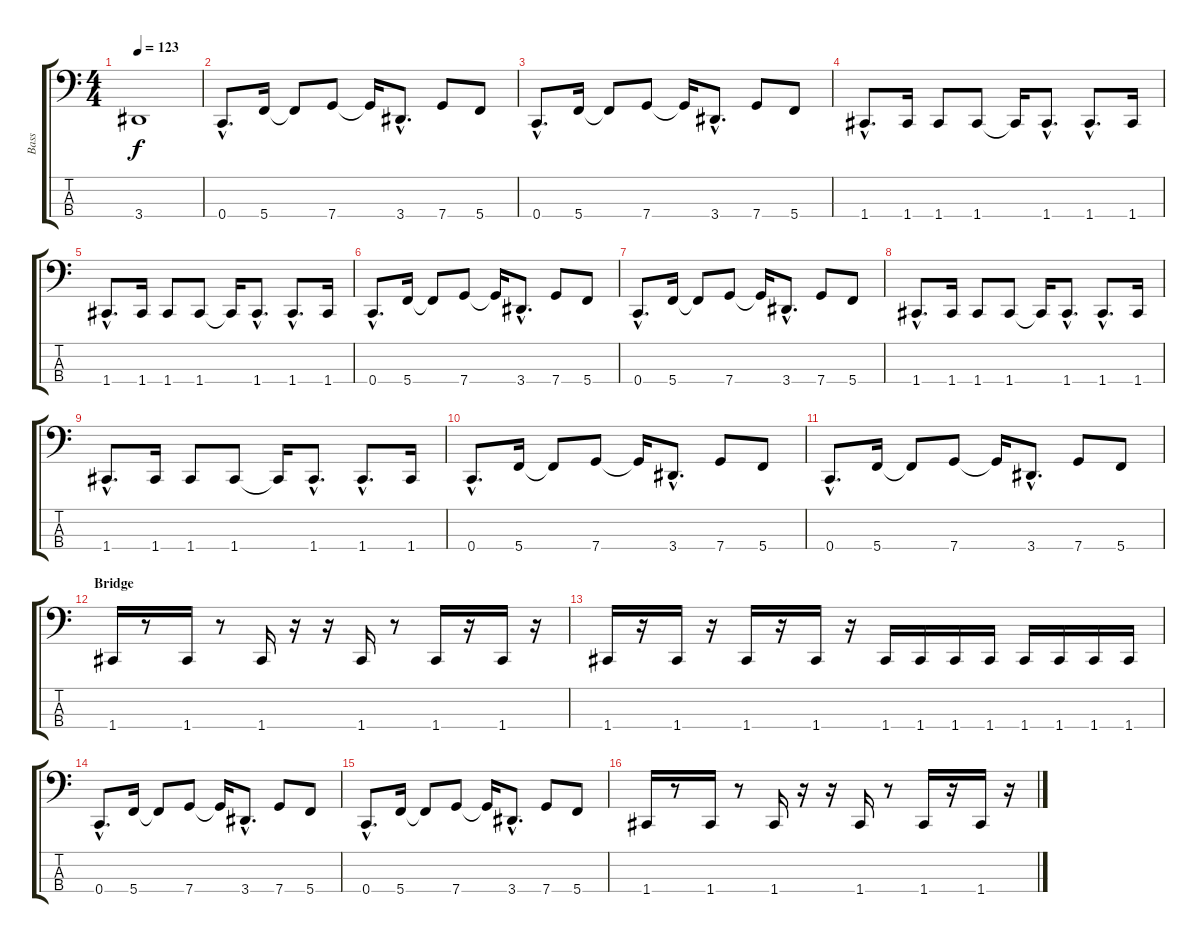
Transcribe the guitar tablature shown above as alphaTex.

\track ("Bass" "Bass") {instrument electricbasspick}
\staff {score tabs}
\tuning (F2 C2 G1 C1) {hide}
\ts (4 4)
\tempo 123
\clef f4
\ks c
3.4{t}.1{dy f} |
0.4{hac}.8{d} 5.4.16 5.4{t}.8 7.4.8 7.4{t}.16 3.4{hac}.8{d} 7.4.8 5.4.8 |
0.4{hac}.8{d} 5.4.16 5.4{t}.8 7.4.8 7.4{t}.16 3.4{hac}.8{d} 7.4.8 5.4.8 |
1.4{hac}.8{d} 1.4.16 1.4.8 1.4.8 1.4{t}.16 1.4{hac}.8{d} 1.4{hac}.8{d} 1.4.16 |
1.4{hac}.8{d} 1.4.16 1.4.8 1.4.8 1.4{t}.16 1.4{hac}.8{d} 1.4{hac}.8{d} 1.4.16 |
0.4{hac}.8{d} 5.4.16 5.4{t}.8 7.4.8 7.4{t}.16 3.4{hac}.8{d} 7.4.8 5.4.8 |
0.4{hac}.8{d} 5.4.16 5.4{t}.8 7.4.8 7.4{t}.16 3.4{hac}.8{d} 7.4.8 5.4.8 |
1.4{hac}.8{d} 1.4.16 1.4.8 1.4.8 1.4{t}.16 1.4{hac}.8{d} 1.4{hac}.8{d} 1.4.16 |
1.4{hac}.8{d} 1.4.16 1.4.8 1.4.8 1.4{t}.16 1.4{hac}.8{d} 1.4{hac}.8{d} 1.4.16 |
0.4{hac}.8{d} 5.4.16 5.4{t}.8 7.4.8 7.4{t}.16 3.4{hac}.8{d} 7.4.8 5.4.8 |
0.4{hac}.8{d} 5.4.16 5.4{t}.8 7.4.8 7.4{t}.16 3.4{hac}.8{d} 7.4.8 5.4.8 |
\section ("" "Bridge")
1.4.16 r.8 1.4.16 r.8 1.4.16 r.16 r.16 1.4.16 r.8 1.4.16 r.16 1.4.16 r.16 |
1.4.16 r.16 1.4.16 r.16 1.4.16 r.16 1.4.16 r.16 1.4.16 1.4.16 1.4.16 1.4.16 1.4.16 1.4.16 1.4.16 1.4.16 |
0.4{hac}.8{d} 5.4.16 5.4{t}.8 7.4.8 7.4{t}.16 3.4{hac}.8{d} 7.4.8 5.4.8 |
0.4{hac}.8{d} 5.4.16 5.4{t}.8 7.4.8 7.4{t}.16 3.4{hac}.8{d} 7.4.8 5.4.8 |
1.4.16 r.8 1.4.16 r.8 1.4.16 r.16 r.16 1.4.16 r.8 1.4.16 r.16 1.4.16 r.16
